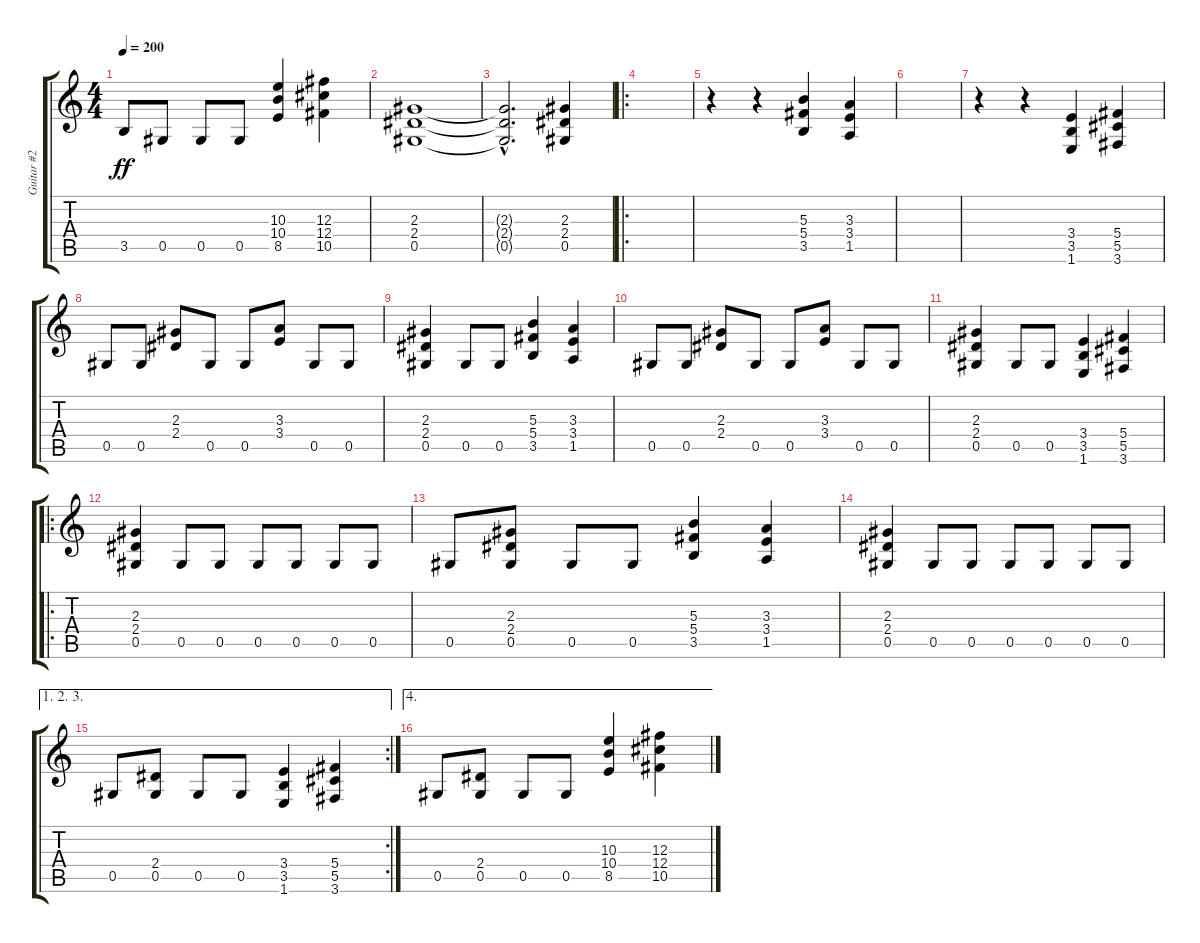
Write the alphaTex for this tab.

\track ("Guitar #2" "Guitar #2") {instrument overdrivenguitar}
\staff {score tabs}
\tuning (Eb4 Bb3 Gb3 Db3 Ab2 Eb2) {hide}
\ts (4 4)
\tempo 200
\clef g2
\ks c
3.5{t}.8{dy ff} 0.5.8 0.5.8 0.5.8 (10.3 10.4 8.5).4 (12.3 12.4 10.5).4 |
(2.3 2.4 0.5).1 |
(2.3{hac t} 2.4{hac t} 0.5{hac t}).2{d} (2.3 2.4 0.5).4 |
\ro
|
r.4 r.4 (5.3 5.4 3.5).4 (3.3 3.4 1.5).4 |
|
r.4 r.4 (3.4 3.5 1.6).4 (5.4 5.5 3.6).4 |
0.5.8 0.5.8 (2.3 2.4).8 0.5.8 0.5.8 (3.3 3.4).8 0.5.8 0.5.8 |
(2.3 2.4 0.5).4 0.5.8 0.5.8 (5.3 5.4 3.5).4 (3.3 3.4 1.5).4 |
0.5.8 0.5.8 (2.3 2.4).8 0.5.8 0.5.8 (3.3 3.4).8 0.5.8 0.5.8 |
(2.3 2.4 0.5).4 0.5.8 0.5.8 (3.4 3.5 1.6).4 (5.4 5.5 3.6).4 |
\ro
(2.3 2.4 0.5).4 0.5.8 0.5.8 0.5.8 0.5.8 0.5.8 0.5.8 |
0.5.8 (2.3 2.4 0.5).8 0.5.8 0.5.8 (5.3 5.4 3.5).4 (3.3 3.4 1.5).4 |
(2.3 2.4 0.5).4 0.5.8 0.5.8 0.5.8 0.5.8 0.5.8 0.5.8 |
\ae (1 2 3)
\rc 2
0.5.8 (2.4 0.5).8 0.5.8 0.5.8 (3.4 3.5 1.6).4 (5.4 5.5 3.6).4 |
\ae 4
0.5.8 (2.4 0.5).8 0.5.8 0.5.8 (10.3 10.4 8.5).4 (12.3 12.4 10.5).4
